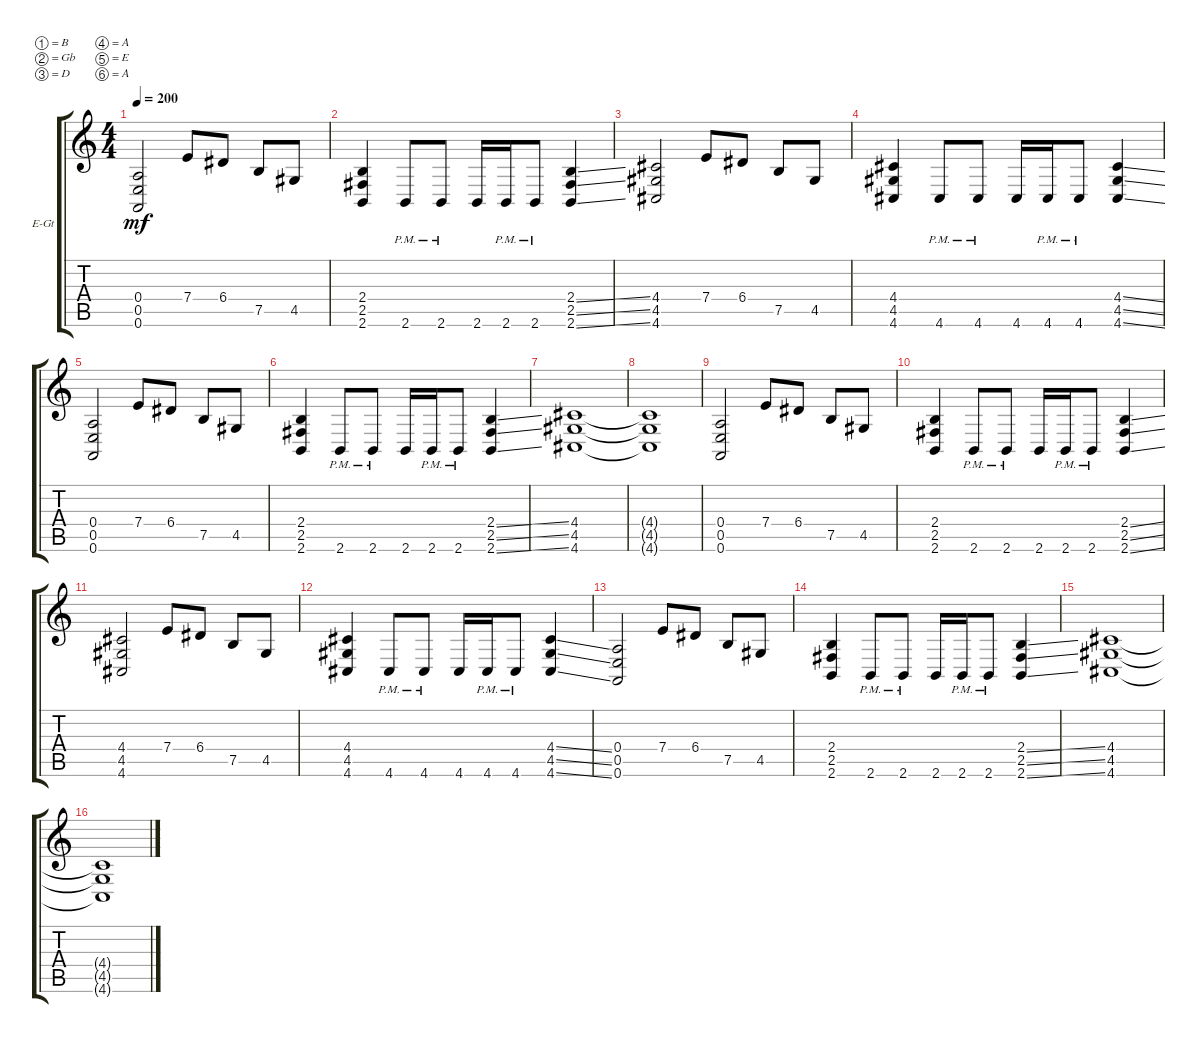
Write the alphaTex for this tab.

\bracketExtendMode groupsimilarinstruments
\firstSystemTrackNameOrientation horizontal
\otherSystemsTrackNameOrientation horizontal
\track ("Nevan Motherfucker" "E-Gt") {instrument distortionguitar}
\staff {score tabs}
\tuning (B3 Gb3 D3 A2 E2 A1)
\ts (4 4)
\beaming (8 2 2 2 2)
\tempo 200
\clef g2
\ks c
(0.4 0.5 0.6).2{dy mf instrument distortionguitar} 7.4.8 6.4.8 7.5.8 4.5.8 |
(2.4 2.5 2.6).4 2.6{pm}.8 2.6{pm}.8 2.6.16 2.6{pm}.16 2.6{pm}.8 (2.4{ss} 2.5{ss} 2.6{ss}).4 |
(4.4 4.5 4.6).2 7.4.8 6.4.8 7.5.8 4.5.8 |
(4.4 4.5 4.6).4 4.6{pm}.8 4.6{pm}.8 4.6.16 4.6{pm}.16 4.6{pm}.8 (4.4{ss} 4.5{ss} 4.6{ss}).4 |
(0.4 0.5 0.6).2 7.4.8 6.4.8 7.5.8 4.5.8 |
(2.4 2.5 2.6).4 2.6{pm}.8 2.6{pm}.8 2.6.16 2.6{pm}.16 2.6{pm}.8 (2.4{ss} 2.5{ss} 2.6{ss}).4 |
(4.4 4.5 4.6).1 |
(4.6{t} 4.5{t} 4.4{t}).1 |
(0.4 0.5 0.6).2 7.4.8 6.4.8 7.5.8 4.5.8 |
(2.4 2.5 2.6).4 2.6{pm}.8 2.6{pm}.8 2.6.16 2.6{pm}.16 2.6{pm}.8 (2.4{ss} 2.5{ss} 2.6{ss}).4 |
(4.4 4.5 4.6).2 7.4.8 6.4.8 7.5.8 4.5.8 |
(4.4 4.5 4.6).4 4.6{pm}.8 4.6{pm}.8 4.6.16 4.6{pm}.16 4.6{pm}.8 (4.4{ss} 4.5{ss} 4.6{ss}).4 |
(0.4 0.5 0.6).2 7.4.8 6.4.8 7.5.8 4.5.8 |
(2.4 2.5 2.6).4 2.6{pm}.8 2.6{pm}.8 2.6.16 2.6{pm}.16 2.6{pm}.8 (2.4{ss} 2.5{ss} 2.6{ss}).4 |
(4.4 4.5 4.6).1 |
(4.6{t} 4.5{t} 4.4{t}).1
